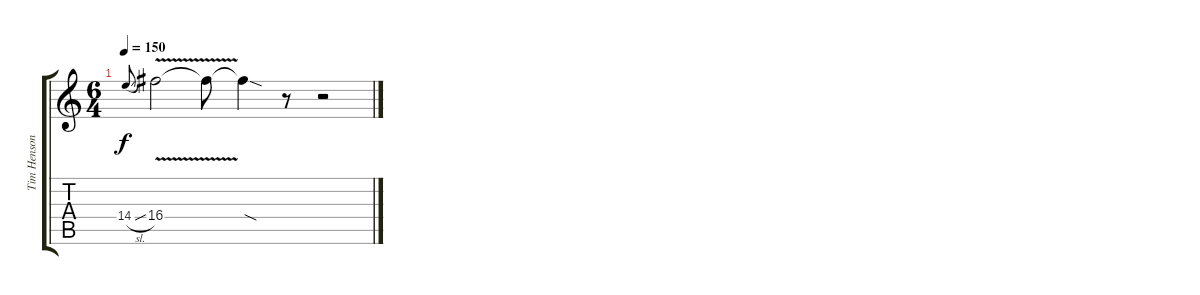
\track ("Tim Henson (Lead)" "Tim Henson") {instrument distortionguitar}
\staff {score tabs}
\tuning (E4 B3 G3 D3 A2 D2) {hide}
\ts (6 4)
\tempo 150
\clef g2
\ks c
14.4{sl}.8{gr onbeat dy f} 16.4{v}.2 16.4{t}.8 16.4{sod t}.4 r.8 r.2
